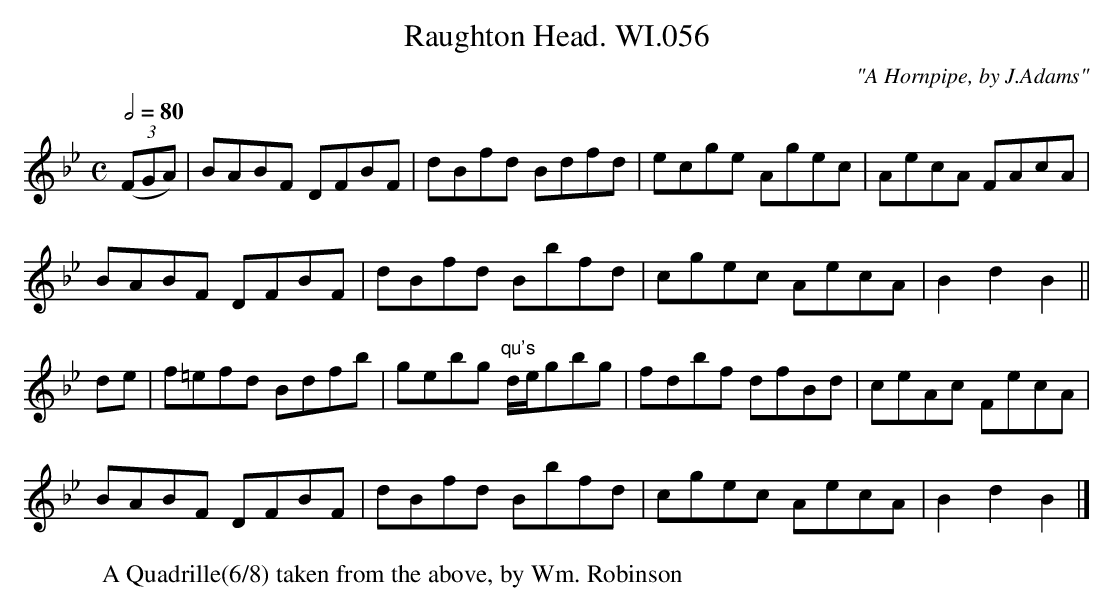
X:1
T:Raughton Head. WI.056
M:C
L:1/8
Q:1/2=80
C:"A Hornpipe, by J.Adams"
K:Bb
((3FGA)|BABF DFBF|dBfd Bdfd|ecge Agec|AecA FAcA|
BABF DFBF|dBfd Bbfd|cgec AecA|B2d2 B2||
de|f=efd Bdfb|gebg "qu's"d/e/gbg|fdbf dfBd|ceAc FecA|
BABF DFBF|dBfd Bbfd|cgec AecA|B2d2 B2|]
W:A Quadrille(6/8) taken from the above, by Wm. Robinson
